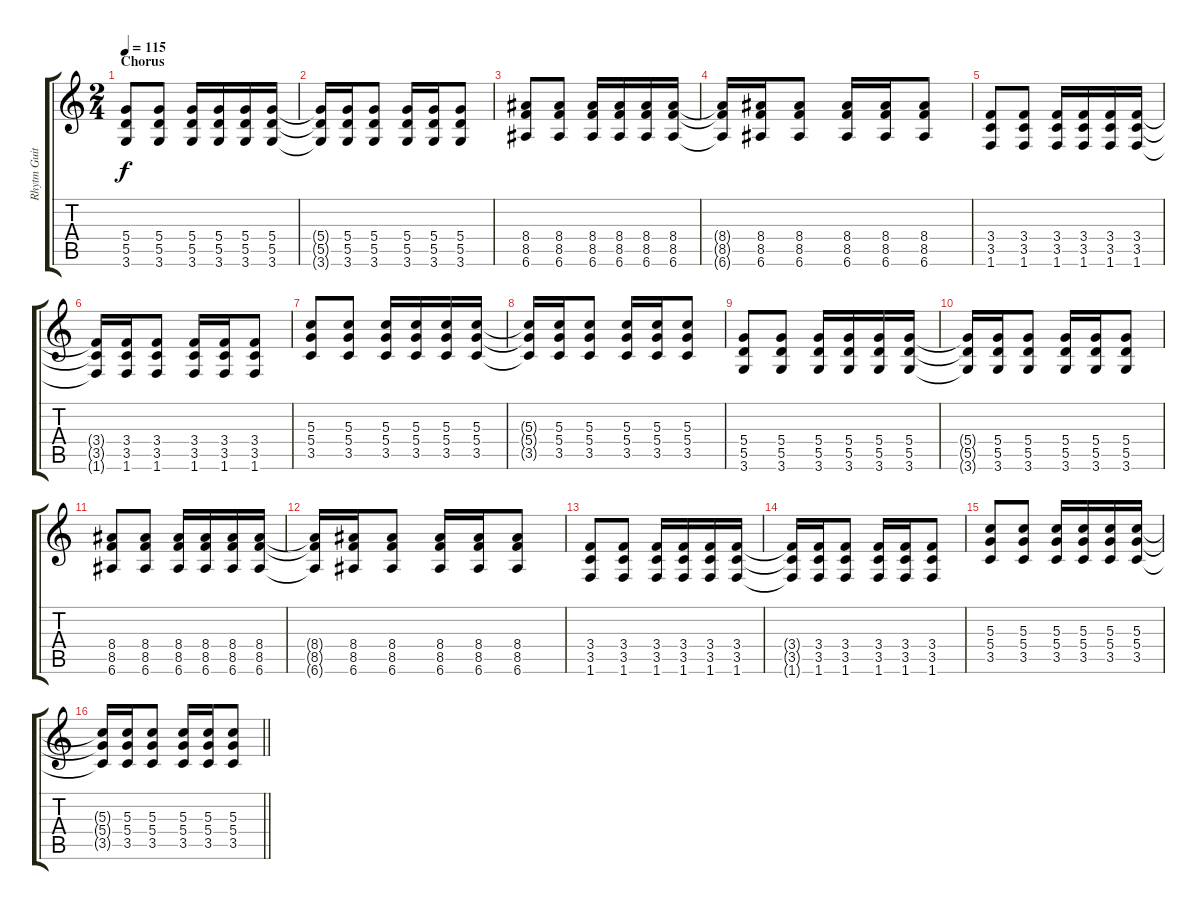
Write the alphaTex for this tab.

\track ("Rhytm Guitar" "Rhytm Guit") {instrument distortionguitar}
\staff {score tabs}
\tuning (E4 B3 G3 D3 A2 E2) {hide}
\ts (2 4)
\section ("" "Chorus")
\tempo 115
\clef g2
\ks c
(5.4 5.5 3.6).8{dy f} (5.4 5.5 3.6).8 (5.4 5.5 3.6).16 (5.4 5.5 3.6).16 (5.4 5.5 3.6).16 (5.4 5.5 3.6).16 |
(5.4{t} 5.5{t} 3.6{t}).16 (5.4 5.5 3.6).16 (5.4 5.5 3.6).8 (5.4 5.5 3.6).16 (5.4 5.5 3.6).16 (5.4 5.5 3.6).8 |
(8.4 8.5 6.6).8 (8.4 8.5 6.6).8 (8.4 8.5 6.6).16 (8.4 8.5 6.6).16 (8.4 8.5 6.6).16 (8.4 8.5 6.6).16 |
(8.4{t} 8.5{t} 6.6{t}).16 (8.4 8.5 6.6).16 (8.4 8.5 6.6).8 (8.4 8.5 6.6).16 (8.4 8.5 6.6).16 (8.4 8.5 6.6).8 |
(3.4 3.5 1.6).8 (3.4 3.5 1.6).8 (3.4 3.5 1.6).16 (3.4 3.5 1.6).16 (3.4 3.5 1.6).16 (3.4 3.5 1.6).16 |
(3.4{t} 3.5{t} 1.6{t}).16 (3.4 3.5 1.6).16 (3.4 3.5 1.6).8 (3.4 3.5 1.6).16 (3.4 3.5 1.6).16 (3.4 3.5 1.6).8 |
(5.3 5.4 3.5).8 (5.3 5.4 3.5).8 (5.3 5.4 3.5).16 (5.3 5.4 3.5).16 (5.3 5.4 3.5).16 (5.3 5.4 3.5).16 |
(5.3{t} 5.4{t} 3.5{t}).16 (5.3 5.4 3.5).16 (5.3 5.4 3.5).8 (5.3 5.4 3.5).16 (5.3 5.4 3.5).16 (5.3 5.4 3.5).8 |
(5.4 5.5 3.6).8 (5.4 5.5 3.6).8 (5.4 5.5 3.6).16 (5.4 5.5 3.6).16 (5.4 5.5 3.6).16 (5.4 5.5 3.6).16 |
(5.4{t} 5.5{t} 3.6{t}).16 (5.4 5.5 3.6).16 (5.4 5.5 3.6).8 (5.4 5.5 3.6).16 (5.4 5.5 3.6).16 (5.4 5.5 3.6).8 |
(8.4 8.5 6.6).8 (8.4 8.5 6.6).8 (8.4 8.5 6.6).16 (8.4 8.5 6.6).16 (8.4 8.5 6.6).16 (8.4 8.5 6.6).16 |
(8.4{t} 8.5{t} 6.6{t}).16 (8.4 8.5 6.6).16 (8.4 8.5 6.6).8 (8.4 8.5 6.6).16 (8.4 8.5 6.6).16 (8.4 8.5 6.6).8 |
(3.4 3.5 1.6).8 (3.4 3.5 1.6).8 (3.4 3.5 1.6).16 (3.4 3.5 1.6).16 (3.4 3.5 1.6).16 (3.4 3.5 1.6).16 |
(3.4{t} 3.5{t} 1.6{t}).16 (3.4 3.5 1.6).16 (3.4 3.5 1.6).8 (3.4 3.5 1.6).16 (3.4 3.5 1.6).16 (3.4 3.5 1.6).8 |
(5.3 5.4 3.5).8 (5.3 5.4 3.5).8 (5.3 5.4 3.5).16 (5.3 5.4 3.5).16 (5.3 5.4 3.5).16 (5.3 5.4 3.5).16 |
\barLineRight lightlight
(5.3{t} 5.4{t} 3.5{t}).16 (5.3 5.4 3.5).16 (5.3 5.4 3.5).8 (5.3 5.4 3.5).16 (5.3 5.4 3.5).16 (5.3 5.4 3.5).8
